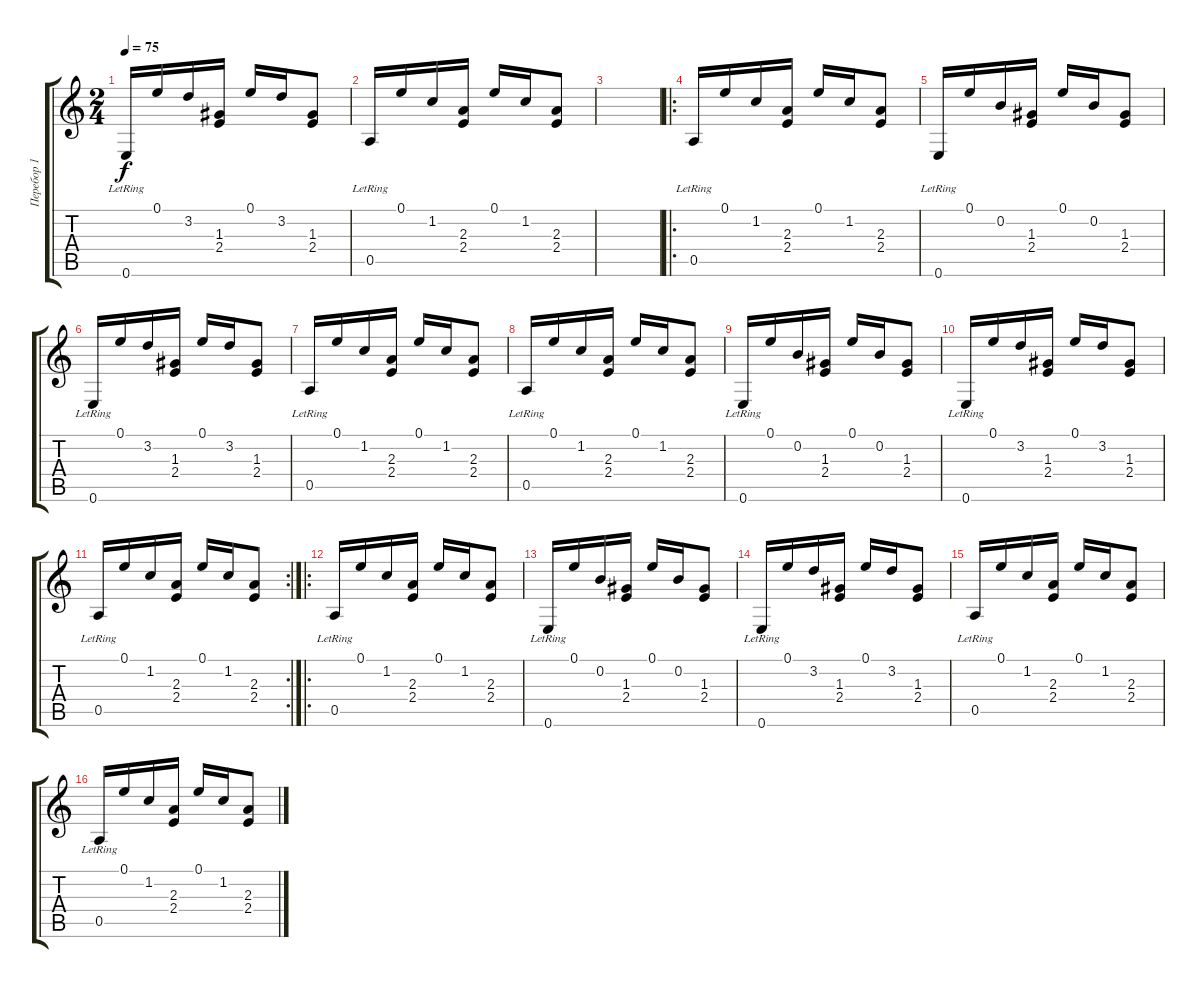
\track ("Перебор 1" "Перебор 1") {instrument acousticguitarsteel}
\staff {score tabs}
\tuning (E4 B3 G3 D3 A2 E2) {hide}
\ts (2 4)
\tempo 75
\clef g2
\ks c
0.6{lr}.16{dy f} 0.1.16{beam Up} 3.2.16{beam Up} (1.3 2.4).16{beam Up} 0.1.16{beam Up} 3.2.16{beam Up} (1.3 2.4).8{beam Up} |
0.5{lr}.16 0.1.16 1.2.16 (2.3 2.4).16 0.1.16 1.2.16 (2.3 2.4).8 |
|
\ro
0.5{lr}.16 0.1.16 1.2.16 (2.3 2.4).16 0.1.16 1.2.16 (2.3 2.4).8 |
0.6{lr}.16 0.1.16{beam Up} 0.2.16{beam Up} (1.3 2.4).16{beam Up} 0.1.16{beam Up} 0.2.16{beam Up} (1.3 2.4).8{beam Up} |
0.6{lr}.16 0.1.16{beam Up} 3.2.16{beam Up} (1.3 2.4).16{beam Up} 0.1.16{beam Up} 3.2.16{beam Up} (1.3 2.4).8{beam Up} |
0.5{lr}.16 0.1.16 1.2.16 (2.3 2.4).16 0.1.16 1.2.16 (2.3 2.4).8 |
0.5{lr}.16 0.1.16 1.2.16 (2.3 2.4).16 0.1.16 1.2.16 (2.3 2.4).8 |
0.6{lr}.16 0.1.16{beam Up} 0.2.16{beam Up} (1.3 2.4).16{beam Up} 0.1.16{beam Up} 0.2.16{beam Up} (1.3 2.4).8{beam Up} |
0.6{lr}.16 0.1.16{beam Up} 3.2.16{beam Up} (1.3 2.4).16{beam Up} 0.1.16{beam Up} 3.2.16{beam Up} (1.3 2.4).8{beam Up} |
\rc 2
0.5{lr}.16 0.1.16 1.2.16 (2.3 2.4).16 0.1.16 1.2.16 (2.3 2.4).8 |
\ro
0.5{lr}.16 0.1.16 1.2.16 (2.3 2.4).16 0.1.16 1.2.16 (2.3 2.4).8 |
0.6{lr}.16 0.1.16{beam Up} 0.2.16{beam Up} (1.3 2.4).16{beam Up} 0.1.16{beam Up} 0.2.16{beam Up} (1.3 2.4).8{beam Up} |
0.6{lr}.16 0.1.16{beam Up} 3.2.16{beam Up} (1.3 2.4).16{beam Up} 0.1.16{beam Up} 3.2.16{beam Up} (1.3 2.4).8{beam Up} |
0.5{lr}.16 0.1.16 1.2.16 (2.3 2.4).16 0.1.16 1.2.16 (2.3 2.4).8 |
0.5{lr}.16 0.1.16 1.2.16 (2.3 2.4).16 0.1.16 1.2.16 (2.3 2.4).8
